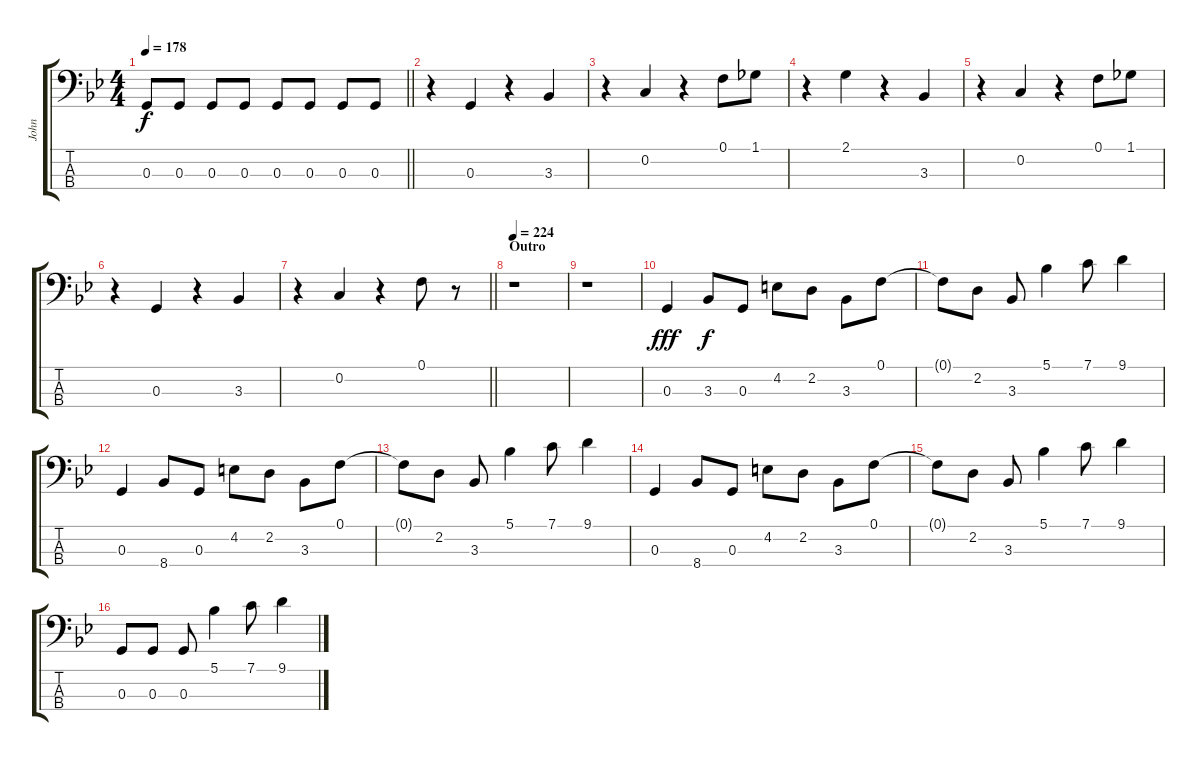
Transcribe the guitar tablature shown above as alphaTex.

\track ("John" "John") {instrument electricbassfinger}
\staff {score tabs}
\tuning (F2 C2 G1 D1) {hide}
\ts (4 4)
\tempo 178
\clef f4
\barLineRight lightlight
\ks gminor
0.3.8{dy f} 0.3.8 0.3.8 0.3.8 0.3.8 0.3.8 0.3.8 0.3.8 |
r.4 0.3.4 r.4 3.3.4 |
r.4 0.2.4 r.4 0.1.8 1.1.8 |
r.4 2.1.4 r.4 3.3.4 |
r.4 0.2.4 r.4 0.1.8 1.1.8 |
r.4 0.3.4 r.4 3.3.4 |
\barLineRight lightlight
r.4 0.2.4 r.4 0.1.8 r.8 |
\section ("" "Outro")
\tempo 224
r.1 |
r.1 |
0.3.4{dy fff volume 16 instrument electricbassfinger} 3.3.8{dy f} 0.3.8 4.2.8 2.2.8 3.3.8 0.1.8 |
0.1{t}.8 2.2.8 3.3.8 5.1.4 7.1.8 9.1.4 |
0.3.4 8.4.8 0.3.8 4.2.8 2.2.8 3.3.8 0.1.8 |
0.1{t}.8 2.2.8 3.3.8 5.1.4 7.1.8 9.1.4 |
0.3.4 8.4.8 0.3.8 4.2.8 2.2.8 3.3.8 0.1.8 |
0.1{t}.8 2.2.8 3.3.8 5.1.4 7.1.8 9.1.4 |
0.3.8 0.3.8 0.3.8 5.1.4 7.1.8 9.1.4
